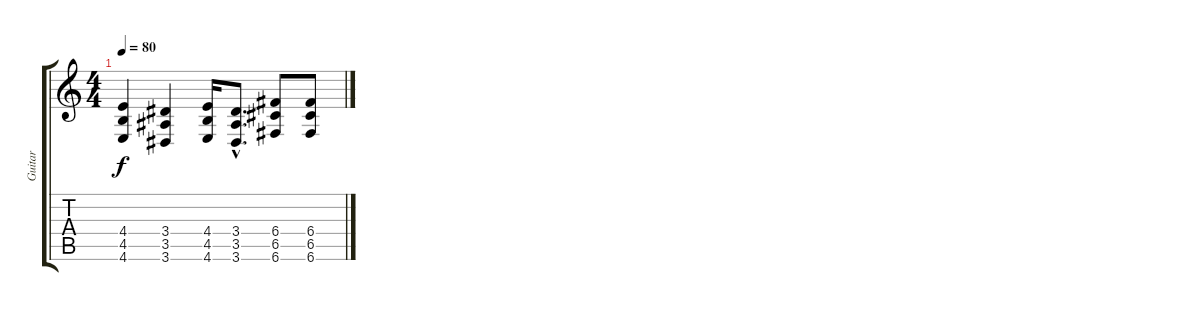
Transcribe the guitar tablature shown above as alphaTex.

\track ("Guitar" "Guitar") {instrument distortionguitar}
\staff {score tabs}
\tuning (E4 C4 G3 C3 G2 C2) {hide}
\ts (4 4)
\tempo 80
\clef g2
\ks c
(4.4 4.5 4.6).4{dy f} (3.4 3.5 3.6).4 (4.4 4.5 4.6).16 (3.4{hac} 3.5{hac} 3.6{hac}).8{d} (6.4 6.5 6.6).8 (6.4 6.5 6.6).8
